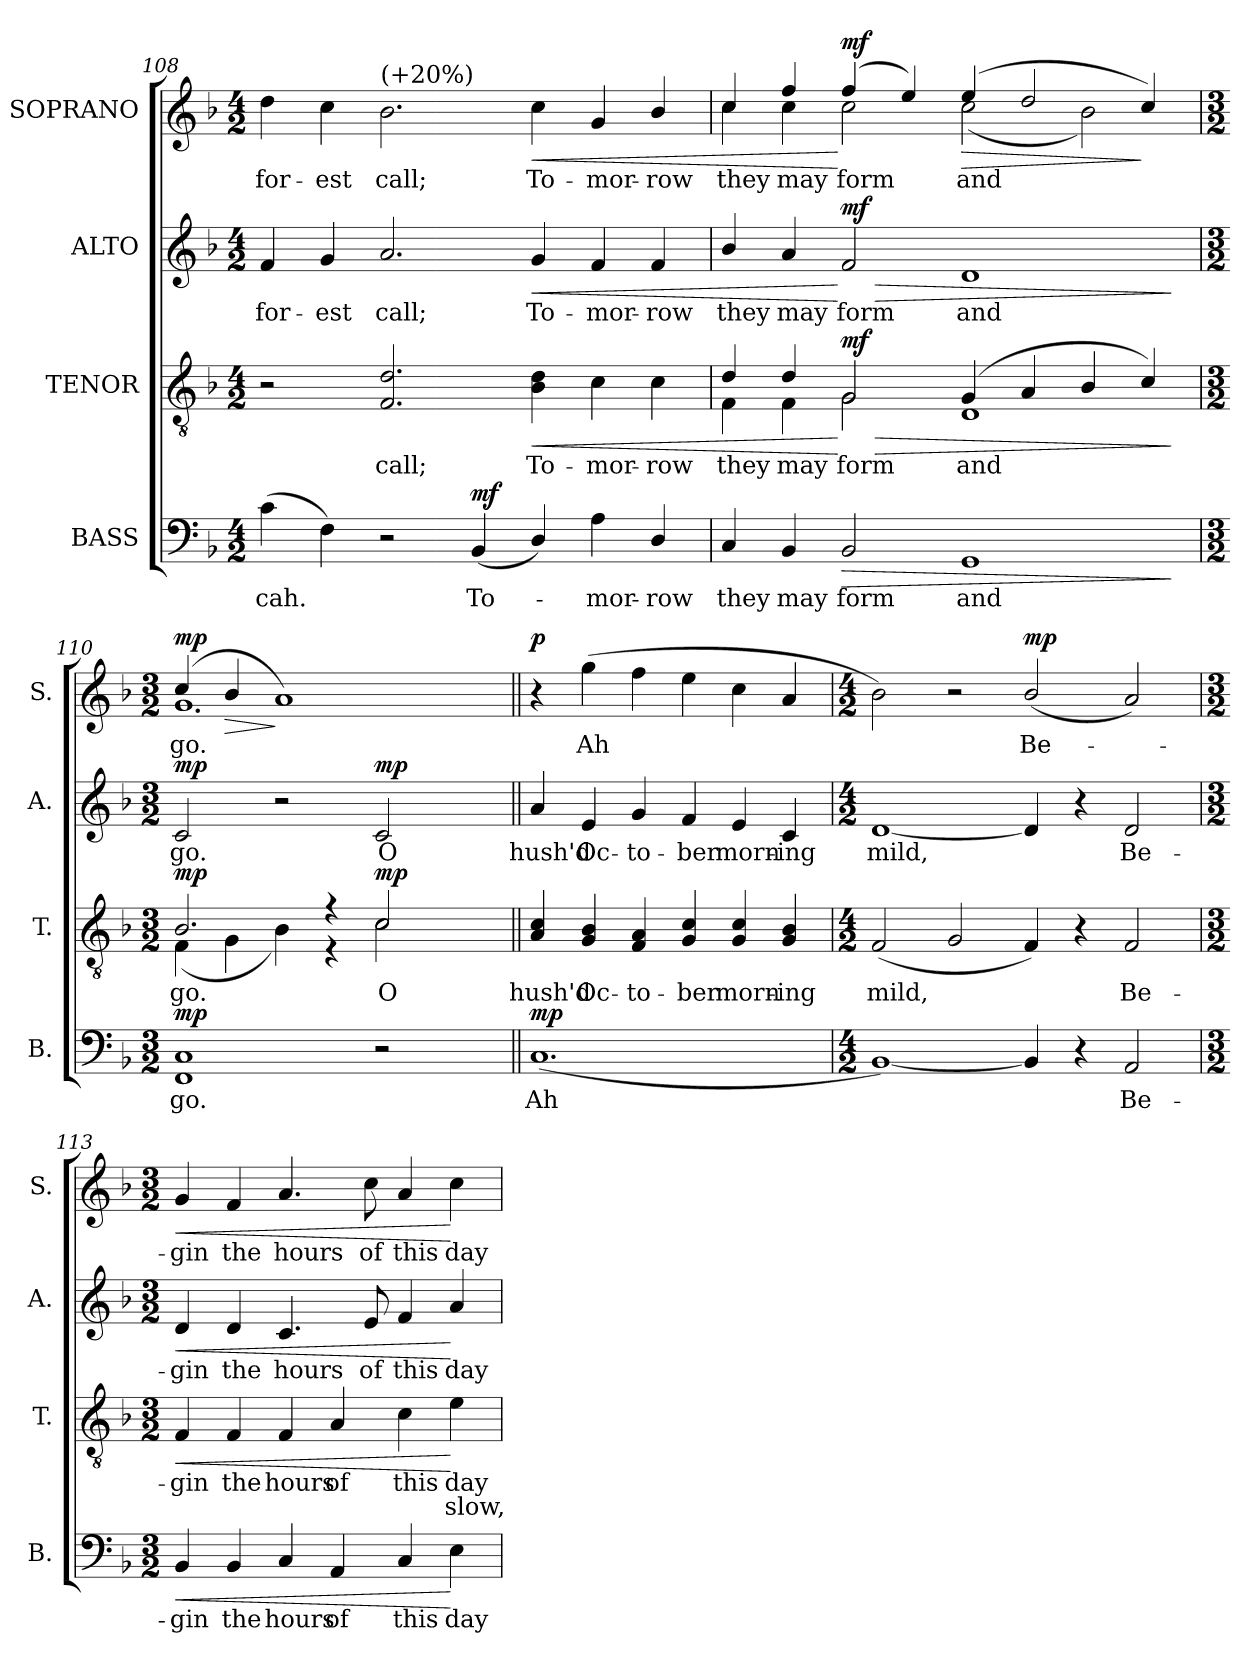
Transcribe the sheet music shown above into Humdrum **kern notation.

**kern	**text	**dynam	**kern	**text	**text	**dynam	**kern	**text	**dynam	**kern	**text	**dynam
*part4	*part4	*part4	*part3	*part3	*part3	*part3	*part2	*part2	*part2	*part1	*part1	*part1
*staff4	*staff4	*staff4	*staff3	*staff3	*staff3	*staff3	*staff2	*staff2	*staff2	*staff1	*staff1	*staff1
*I"BASS	*	*	*I"TENOR	*	*	*	*I"ALTO	*	*	*I"SOPRANO	*	*
*I'B.	*	*	*I'T.	*	*	*	*I'A.	*	*	*I'S.	*	*
*clefF4	*	*	*clefGv2	*	*	*	*clefG2	*	*	*clefG2	*	*
*	*	*	*ITrd7c12	*	*	*	*	*	*	*	*	*
*k[b-]	*	*	*k[b-]	*	*	*	*k[b-]	*	*	*k[b-]	*	*
*F:	*	*	*F:	*	*	*	*F:	*	*	*F:	*	*
*M4/2	*	*	*M4/2	*	*	*	*M4/2	*	*	*M4/2	*	*
=108	=108	=108	=108	=108	=108	=108	=108	=108	=108	=108	=108	=108
!	!LO:LY:b:color=#000000	!	!	!	!	!	!	!	!	!	!	!
!	!	!	!	!	!	!	!	!LO:LY:b:color=#000000	!	!	!	!
!	!	!	!	!	!	!	!	!	!	!	!LO:LY:b:color=#000000	!
(4ci\	cah.	.	2r	.	.	.	4fi/	for-	.	4ddi\	for-	.
!	!	!	!	!	!	!	!	!LO:LY:b:color=#000000	!	!	!	!
!	!	!	!	!	!	!	!	!	!	!	!LO:LY:b:color=#000000	!
4Fi\)	.	.	.	.	.	.	4gi/	-est	.	4cci\	-est	.
!	!	!	!	!LO:LY:b:color=#000000	!	!	!	!	!	!	!	!
!	!	!	!	!	!	!	!	!LO:LY:b:color=#000000	!	!	!	!
!	!	!	!	!	!	!	!	!	!	!LO:TX:a:t=(+20%)	!	!
!	!	!	!	!	!	!	!	!	!	!	!LO:LY:b:color=#000000	!
2r	.	.	2.FFi/ 2.Di	call;	.	.	2.ai/	call;	.	2.b-i\	call;	.
!	!LO:LY:b:color=#000000	!	!	!	!	!	!	!	!	!	!	!
(4BB-i/	To-	mf	.	.	.	.	.	.	.	.	.	.
!	!	!	!	!LO:LY:b:color=#000000	!	!LO:HP:b	!	!	!	!	!	!
!	!	!	!	!	!	!	!	!LO:LY:b:color=#000000	!LO:HP:b	!	!	!
!	!	!	!	!	!	!	!	!	!	!	!LO:LY:b:color=#000000	!LO:HP:b
4Di/)	.	.	4BB-i\ 4Di	To-	.	<	4gi/	To-	<	4cci\	To-	<
!	!LO:LY:b:color=#000000	!	!	!	!	!	!	!	!	!	!	!
!	!	!	!	!LO:LY:b:color=#000000	!	!	!	!	!	!	!	!
!	!	!	!	!	!	!	!	!LO:LY:b:color=#000000	!	!	!	!
!	!	!	!	!	!	!	!	!	!	!	!LO:LY:b:color=#000000	!
4Ai\	-mor-	.	4Ci\	-mor-	.	.	4fi/	-mor-	.	4gi/	-mor-	.
!	!LO:LY:b:color=#000000	!	!	!	!	!	!	!	!	!	!	!
!	!	!	!	!LO:LY:b:color=#000000	!	!	!	!	!	!	!	!
!	!	!	!	!	!	!	!	!LO:LY:b:color=#000000	!	!	!	!
!	!	!	!	!	!	!	!	!	!	!	!LO:LY:b:color=#000000	!
4Di/	-row	.	4Ci\	-row	.	.	4fi/	-row	.	4b-i/	-row	.
!!LO:PB:g=z
=109	=109	=109	=109	=109	=109	=109	=109	=109	=109	=109	=109	=109
!	!LO:LY:b:color=#000000	!	!	!	!	!	!	!	!	!	!	!
!	!	!	!	!LO:LY:b:color=#000000	!	!	!	!	!	!	!	!
*	*	*	*^	*	*	*	*	*	*	*	*	*
!	!	!	!	!	!	!	!	!	!LO:LY:b:color=#000000	!	!	!	!
!	!	!	!	!	!	!	!	!	!	!	!	!LO:LY:b:color=#000000	!
*	*	*	*	*	*	*	*	*	*	*	*^	*	*
4Ci/	they	.	4Di/	4FFi\	they	.	.	4b-i/	they	.	4cci/	4cci\	they	.
!	!LO:LY:b:color=#000000	!	!	!	!	!	!	!	!	!	!	!	!	!
!	!	!	!	!	!LO:LY:b:color=#000000	!	!	!	!	!	!	!	!	!
!	!	!	!	!	!	!	!	!	!LO:LY:b:color=#000000	!	!	!	!	!
!	!	!	!	!	!	!	!	!	!	!	!	!	!LO:LY:b:color=#000000	!
4BB-i/	may	.	4Di/	4FFi\	may	.	.	4ai/	may	.	4ffi/	4cci\	may	.
!	!LO:LY:b:color=#000000	!LO:HP:b	!	!	!	!	!	!	!	!	!	!	!	!
!	!	!	!	!	!LO:LY:b:color=#000000	!	!LO:HP:n=1:b	!	!	!	!	!	!	!
!	!	!	!	!	!	!	!	!	!LO:LY:b:color=#000000	!LO:HP:n=1:b	!	!	!	!
!	!	!	!	!	!	!	!	!	!	!	!	!	!LO:LY:b:color=#000000	!
2BB-i/	form	>	2GGi/	2GGi\	form	.	[ > mf	2fi/	form	[ > mf	(4ffi/	2cci\	form	[ mf
.	.	.	.	.	.	.	.	.	.	.	4eei/)	.	.	.
!	!LO:LY:b:color=#000000	!	!	!	!	!	!	!	!	!	!	!	!	!
!	!	!	!	!	!LO:LY:b:color=#000000	!	!	!	!	!	!	!	!	!
!	!	!	!	!	!	!	!	!	!LO:LY:b:color=#000000	!	!	!	!	!
!	!	!	!	!	!	!	!	!	!	!	!	!	!LO:LY:b:color=#000000	!LO:HP:b
1GGi	and	.	(4GGi/	1DDi	and	.	.	1di	and	.	(4eei/	(2cci\	and	>
.	.	.	4AAi/	.	.	.	.	.	.	.	2ddi/	.	.	.
.	.	.	4BB-i/	.	.	.	.	.	.	.	.	2b-i\)	.	.
.	.	.	4Ci/)	.	.	.	.	.	.	.	4cci/)	.	.	]
*	*	*	*v	*v	*	*	*	*	*	*	*v	*v	*	*
.	.	]	.	.	.	]	.	.	]	.	.	.
=110	=110	=110	=110	=110	=110	=110	=110	=110	=110	=110	=110	=110
*M3/2	*	*	*M3/2	*	*	*	*M3/2	*	*	*M3/2	*	*
!	!LO:LY:b:color=#000000	!	!	!	!	!	!	!	!	!	!	!
*	*	*	*^	*	*	*	*	*	*	*	*	*
!	!	!	!	!	!LO:LY:b:color=#000000	!	!	!	!	!	!	!	!
!	!	!	!	!	!	!	!	!	!LO:LY:b:color=#000000	!	!	!	!
!	!	!	!	!	!	!	!	!	!	!	!	!LO:LY:b:color=#000000	!
*	*	*	*	*	*	*	*	*	*	*	*^	*	*
*	*	*	*	*	*	*	*	*	*	*	*	*^	*	*
1FFi 1Ci	go.	mp	2.BB-i/	(4FFi\	go.	.	mp	2ci/	go.	mp	(4cci/	1.gi	1ryy	go.	mp
!	!	!	!	!	!	!	!	!	!	!	!	!	!	!	!LO:HP:b
.	.	.	.	4GGi\	.	.	.	.	.	.	4b-i/	.	.	.	>
.	.	.	.	4BB-i\)	.	.	.	2r	.	.	1ai)	.	.	.	]
.	.	.	4r	4r	.	.	.	.	.	.	.	.	.	.	.
!	!	!	!	!	!LO:LY:b:color=#000000	!	!	!	!	!	!	!	!	!	!
!	!	!	!	!	!	!	!	!	!LO:LY:b:color=#000000	!	!	!	!	!	!
2r	.	.	2Ci/	2Ci\	O	.	mp	2ci/	O	mp	.	.	4ryy	.	.
.	.	.	.	.	.	.	.	.	.	.	.	.	8ryy	.	.
.	.	.	.	.	.	.	.	.	.	.	.	.	16ryy	.	.
.	.	.	.	.	.	.	.	.	.	.	.	.	32ryy	.	.
.	.	.	.	.	.	.	.	.	.	.	.	.	64ryy	.	.
.	.	.	.	.	.	.	.	.	.	.	.	.	128...ryy	.	.
*	*	*	*	*	*	*	*	*	*	*	*MM60	*	*	*	*
.	.	.	.	.	.	.	.	.	.	.	.	.	1024ryy	.	.
*	*	*	*v	*v	*	*	*	*	*	*	*v	*v	*v	*	*
=111||	=111||	=111||	=111||	=111||	=111||	=111||	=111||	=111||	=111||	=111||	=111||	=111||
*	*	*	*^	*	*	*	*	*	*	*^	*	*
*	*	*	*	*	*	*	*	*	*	*	*	*^	*	*
!	!LO:LY:b:color=#000000	!	!	!	!	!	!	!	!	!	!	!	!	!	!
*	*	*	*v	*v	*	*	*	*	*	*	*v	*v	*v	*	*
*	*	*	*^	*	*	*	*	*	*	*^	*	*
*	*	*	*	*	*	*	*	*	*	*	*	*^	*	*
!	!	!	!	!	!LO:LY:b:color=#000000	!	!	!	!	!	!	!	!	!	!
*	*	*	*v	*v	*	*	*	*	*	*	*v	*v	*v	*	*
*	*	*	*^	*	*	*	*	*	*	*^	*	*
*	*	*	*	*	*	*	*	*	*	*	*	*^	*	*
!	!	!	!	!	!	!	!	!	!LO:LY:b:color=#000000	!	!	!	!	!	!
*	*	*	*v	*v	*	*	*	*	*	*	*v	*v	*v	*	*
(1.Ci	Ah	mp	4AAi/ 4Ci	hush'd	.	.	4ai/	hush'd	.	4r	.	p
!	!	!	!	!LO:LY:b:color=#000000	!	!	!	!	!	!	!	!
!	!	!	!	!	!	!	!	!LO:LY:b:color=#000000	!	!	!	!
!	!	!	!	!	!	!	!	!	!	!	!LO:LY:b:color=#000000	!
.	.	.	4GGi/ 4BB-i	Oc-	.	.	4ei/	Oc-	.	(4ggi\	Ah	.
!	!	!	!	!LO:LY:b:color=#000000	!	!	!	!	!	!	!	!
!	!	!	!	!	!	!	!	!LO:LY:b:color=#000000	!	!	!	!
.	.	.	4FFi/ 4AAi	-to-	.	.	4gi/	-to-	.	4ffi\	.	.
!	!	!	!	!LO:LY:b:color=#000000	!	!	!	!	!	!	!	!
!	!	!	!	!	!	!	!	!LO:LY:b:color=#000000	!	!	!	!
.	.	.	4GGi/ 4Ci	-ber	.	.	4fi/	-ber	.	4eei\	.	.
!	!	!	!	!LO:LY:b:color=#000000	!	!	!	!	!	!	!	!
!	!	!	!	!	!	!	!	!LO:LY:b:color=#000000	!	!	!	!
.	.	.	4GGi/ 4Ci	morn-	.	.	4ei/	morn-	.	4cci\	.	.
!	!	!	!	!LO:LY:b:color=#000000	!	!	!	!	!	!	!	!
!	!	!	!	!	!	!	!	!LO:LY:b:color=#000000	!	!	!	!
.	.	.	4GGi/ 4BB-i	-ing	.	.	4ci/	-ing	.	4ai/	.	.
=112	=112	=112	=112	=112	=112	=112	=112	=112	=112	=112	=112	=112
*M4/2	*	*	*M4/2	*	*	*	*M4/2	*	*	*M4/2	*	*
!	!	!	!	!LO:LY:b:color=#000000	!	!	!	!	!	!	!	!
!	!	!	!	!	!	!	!	!LO:LY:b:color=#000000	!	!	!	!
[1BB-i)	.	.	(2FFi/	mild,	.	.	[1di	mild,	.	2b-i\)	.	.
.	.	.	2GGi/	.	.	.	.	.	.	2r	.	.
!	!	!	!	!	!	!	!	!	!	!	!LO:LY:b:color=#000000	!
4BB-i/]	.	.	4FFi/)	.	.	.	4di/]	.	.	(2b-i/	Be-	mp
4r	.	.	4r	.	.	.	4r	.	.	.	.	.
!	!LO:LY:b:color=#000000	!	!	!	!	!	!	!	!	!	!	!
!	!	!	!	!LO:LY:b:color=#000000	!	!	!	!	!	!	!	!
!	!	!	!	!	!	!	!	!LO:LY:b:color=#000000	!	!	!	!
2AAi/	Be-	.	2FFi/	Be-	.	.	2di/	Be-	.	2ai/)	.	.
!!LO:LB:g=z
=113	=113	=113	=113	=113	=113	=113	=113	=113	=113	=113	=113	=113
*M3/2	*	*	*M3/2	*	*	*	*M3/2	*	*	*M3/2	*	*
!	!LO:LY:b:color=#000000	!LO:HP:b	!	!	!	!	!	!	!	!	!	!
!	!	!	!	!LO:LY:b:color=#000000	!	!LO:HP:b	!	!	!	!	!	!
!	!	!	!	!	!	!	!	!LO:LY:b:color=#000000	!LO:HP:b	!	!	!
!	!	!	!	!	!	!	!	!	!	!	!LO:LY:b:color=#000000	!LO:HP:b
4BB-i/	-gin	<	4FFi/	-gin	.	<	4di/	-gin	<	4gi/	-gin	<
!	!LO:LY:b:color=#000000	!	!	!	!	!	!	!	!	!	!	!
!	!	!	!	!LO:LY:b:color=#000000	!	!	!	!	!	!	!	!
!	!	!	!	!	!	!	!	!LO:LY:b:color=#000000	!	!	!	!
!	!	!	!	!	!	!	!	!	!	!	!LO:LY:b:color=#000000	!
4BB-i/	the	.	4FFi/	the	.	.	4di/	the	.	4fi/	the	.
!	!LO:LY:b:color=#000000	!	!	!	!	!	!	!	!	!	!	!
!	!	!	!	!LO:LY:b:color=#000000	!	!	!	!	!	!	!	!
!	!	!	!	!	!	!	!	!LO:LY:b:color=#000000	!	!	!	!
!	!	!	!	!	!	!	!	!	!	!	!LO:LY:b:color=#000000	!
4Ci/	hours	.	4FFi/	hours	.	.	4.ci/	hours	.	4.ai/	hours	.
!	!LO:LY:b:color=#000000	!	!	!	!	!	!	!	!	!	!	!
!	!	!	!	!LO:LY:b:color=#000000	!	!	!	!	!	!	!	!
4AAi/	of	.	4AAi/	of	.	.	.	.	.	.	.	.
!	!	!	!	!	!	!	!	!LO:LY:b:color=#000000	!	!	!	!
!	!	!	!	!	!	!	!	!	!	!	!LO:LY:b:color=#000000	!
.	.	.	.	.	.	.	8ei/	of	.	8cci\	of	.
!	!LO:LY:b:color=#000000	!	!	!	!	!	!	!	!	!	!	!
!	!	!	!	!LO:LY:b:color=#000000	!	!	!	!	!	!	!	!
!	!	!	!	!	!	!	!	!LO:LY:b:color=#000000	!	!	!	!
!	!	!	!	!	!	!	!	!	!	!	!LO:LY:b:color=#000000	!
4Ci/	this	.	4Ci\	this	.	.	4fi/	this	.	4ai/	this	.
!	!LO:LY:b:color=#000000	!	!	!	!	!	!	!	!	!	!	!
!	!	!	!	!LO:LY:b:color=#000000	!LO:LY:b:color=#000000	!	!	!	!	!	!	!
!	!	!	!	!	!	!	!	!LO:LY:b:color=#000000	!	!	!	!
!	!	!	!	!	!	!	!	!	!	!	!LO:LY:b:color=#000000	!
4Ei\	day	[	4Ei\	day	slow,	[	4ai/	day	[	4cci\	day	[
=	=	=	=	=	=	=	=	=	=	=	=	=
*-	*-	*-	*-	*-	*-	*-	*-	*-	*-	*-	*-	*-
